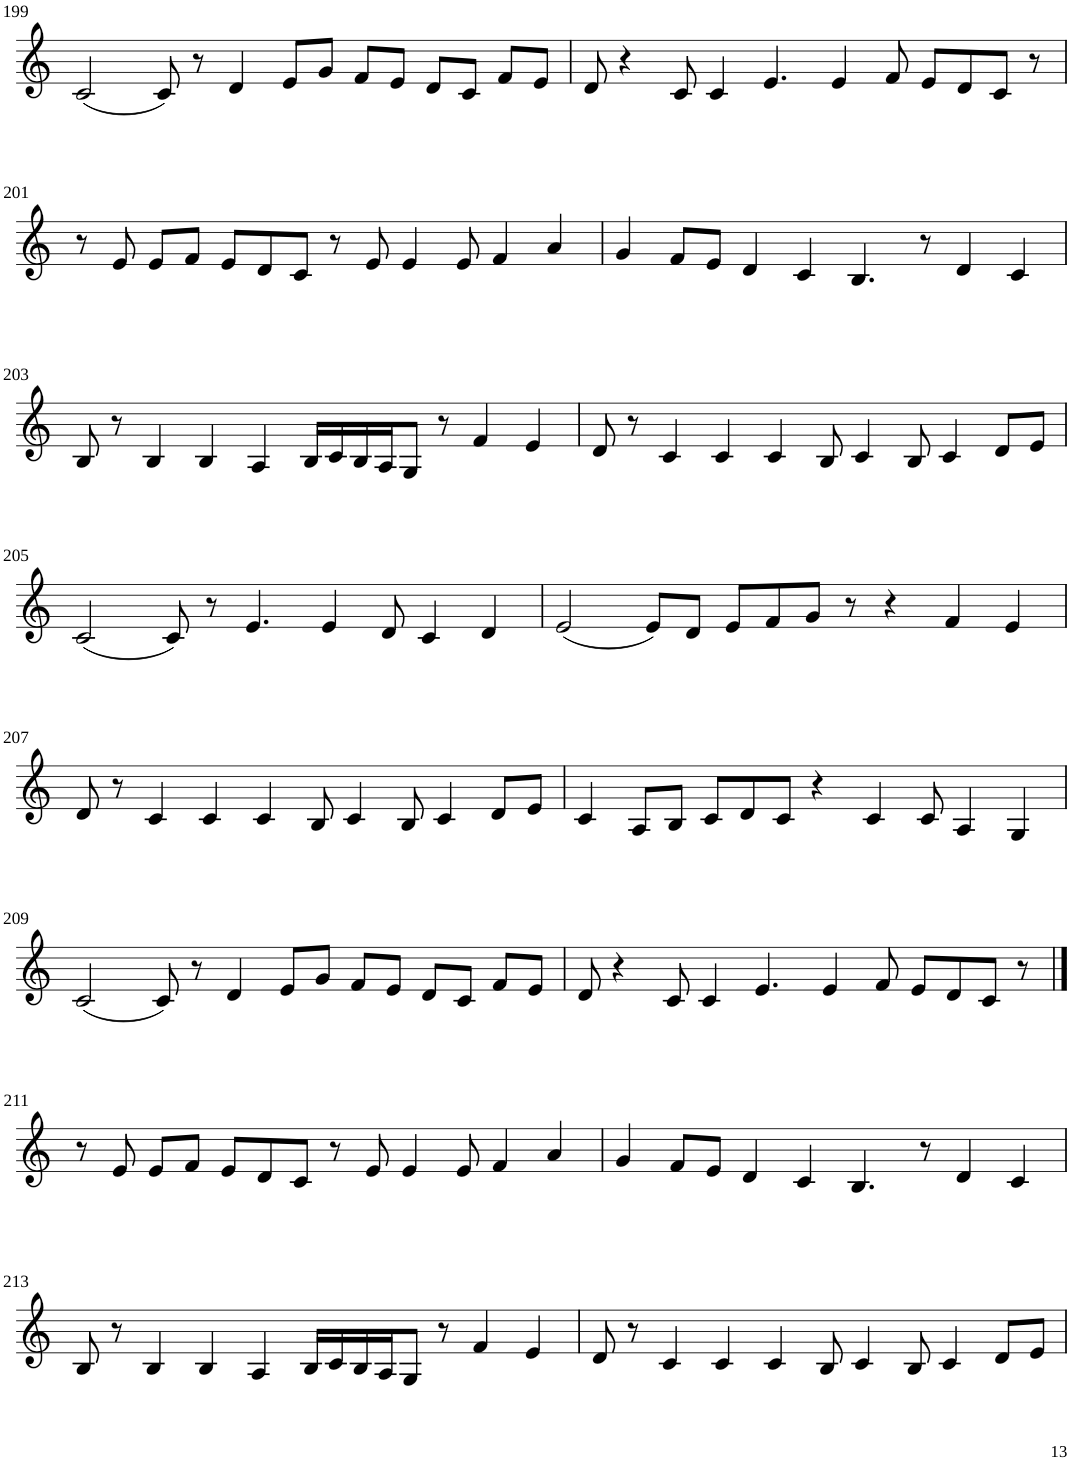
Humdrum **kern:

**kern
*part1
*staff1
*I"Violin
!!LO:PB:g=z
*clefG2
*k[]
*M8/4
=199
(2c/
8c/)
8r
4d/
8e/L
8g/J
8f/L
8e/J
8d/L
8c/J
8f/L
8e/J
=200
8d/
4r
8c/
4c/
4.e/
4e/
8f/
8e/L
8d/
8c/J
8r
!!LO:LB:g=z
=201
8r
8e/
8e/L
8f/J
8e/L
8d/
8c/J
8r
8e/
4e/
8e/
4f/
4a/
=202
4g/
8f/L
8e/J
4d/
4c/
4.B/
8r
4d/
4c/
!!LO:LB:g=z
=203
8B/
8r
4B/
4B/
4A/
16B/LL
16c/
16B/
16A/J
8G/J
8r
4f/
4e/
=204
8d/
8r
4c/
4c/
4c/
8B/
4c/
8B/
4c/
8d/L
8e/J
!!LO:LB:g=z
=205
(2c/
8c/)
8r
4.e/
4e/
8d/
4c/
4d/
=206
(2e/
8e/L)
8d/J
8e/L
8f/
8g/J
8r
4r
4f/
4e/
!!LO:LB:g=z
=207
8d/
8r
4c/
4c/
4c/
8B/
4c/
8B/
4c/
8d/L
8e/J
=208
4c/
8A/L
8B/J
8c/L
8d/
8c/J
4r
4c/
8c/
4A/
4G/
!!LO:LB:g=z
=209
(2c/
8c/)
8r
4d/
8e/L
8g/J
8f/L
8e/J
8d/L
8c/J
8f/L
8e/J
=210
8d/
4r
8c/
4c/
4.e/
4e/
8f/
8e/L
8d/
8c/J
8r
!!LO:LB:g=z
==211
8r
8e/
8e/L
8f/J
8e/L
8d/
8c/J
8r
8e/
4e/
8e/
4f/
4a/
=212
4g/
8f/L
8e/J
4d/
4c/
4.B/
8r
4d/
4c/
!!LO:LB:g=z
=213
8B/
8r
4B/
4B/
4A/
16B/LL
16c/
16B/
16A/J
8G/J
8r
4f/
4e/
=214
8d/
8r
4c/
4c/
4c/
8B/
4c/
8B/
4c/
8d/L
8e/J
=
*-
